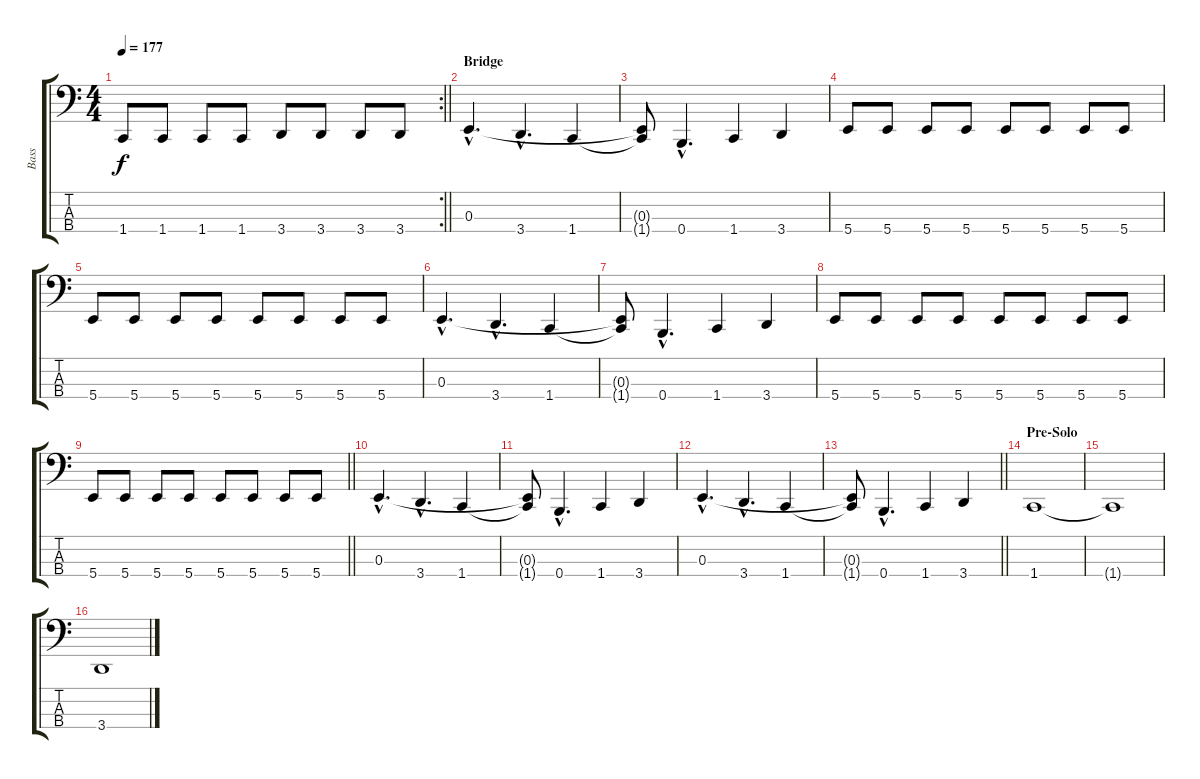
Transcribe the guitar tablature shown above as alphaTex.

\track ("Bass" "Bass") {instrument electricbassfinger}
\staff {score tabs}
\tuning (D2 A1 E1 B0) {hide}
\rc 2
\ts (4 4)
\tempo 177
\clef f4
\barLineRight lightlight
\ks c
1.4.8{dy f} 1.4.8 1.4.8 1.4.8 3.4.8 3.4.8 3.4.8 3.4.8 |
\section ("" "Bridge")
0.3{hac}.4{d} 3.4{hac}.4{d} 1.4.4 |
(0.3{t} 1.4{t}).8 0.4{hac}.4{d} 1.4.4 3.4.4 |
5.4.8 5.4.8 5.4.8 5.4.8 5.4.8 5.4.8 5.4.8 5.4.8 |
5.4.8 5.4.8 5.4.8 5.4.8 5.4.8 5.4.8 5.4.8 5.4.8 |
0.3{hac}.4{d} 3.4{hac}.4{d} 1.4.4 |
(0.3{t} 1.4{t}).8 0.4{hac}.4{d} 1.4.4 3.4.4 |
5.4.8 5.4.8 5.4.8 5.4.8 5.4.8 5.4.8 5.4.8 5.4.8 |
\barLineRight lightlight
5.4.8 5.4.8 5.4.8 5.4.8 5.4.8 5.4.8 5.4.8 5.4.8 |
\section ("" "")
0.3{hac}.4{d} 3.4{hac}.4{d} 1.4.4 |
(0.3{t} 1.4{t}).8 0.4{hac}.4{d} 1.4.4 3.4.4 |
0.3{hac}.4{d} 3.4{hac}.4{d} 1.4.4 |
\barLineRight lightlight
(0.3{t} 1.4{t}).8 0.4{hac}.4{d} 1.4.4 3.4.4 |
\section ("" "Pre-Solo")
1.4.1 |
1.4{t}.1 |
3.4.1
